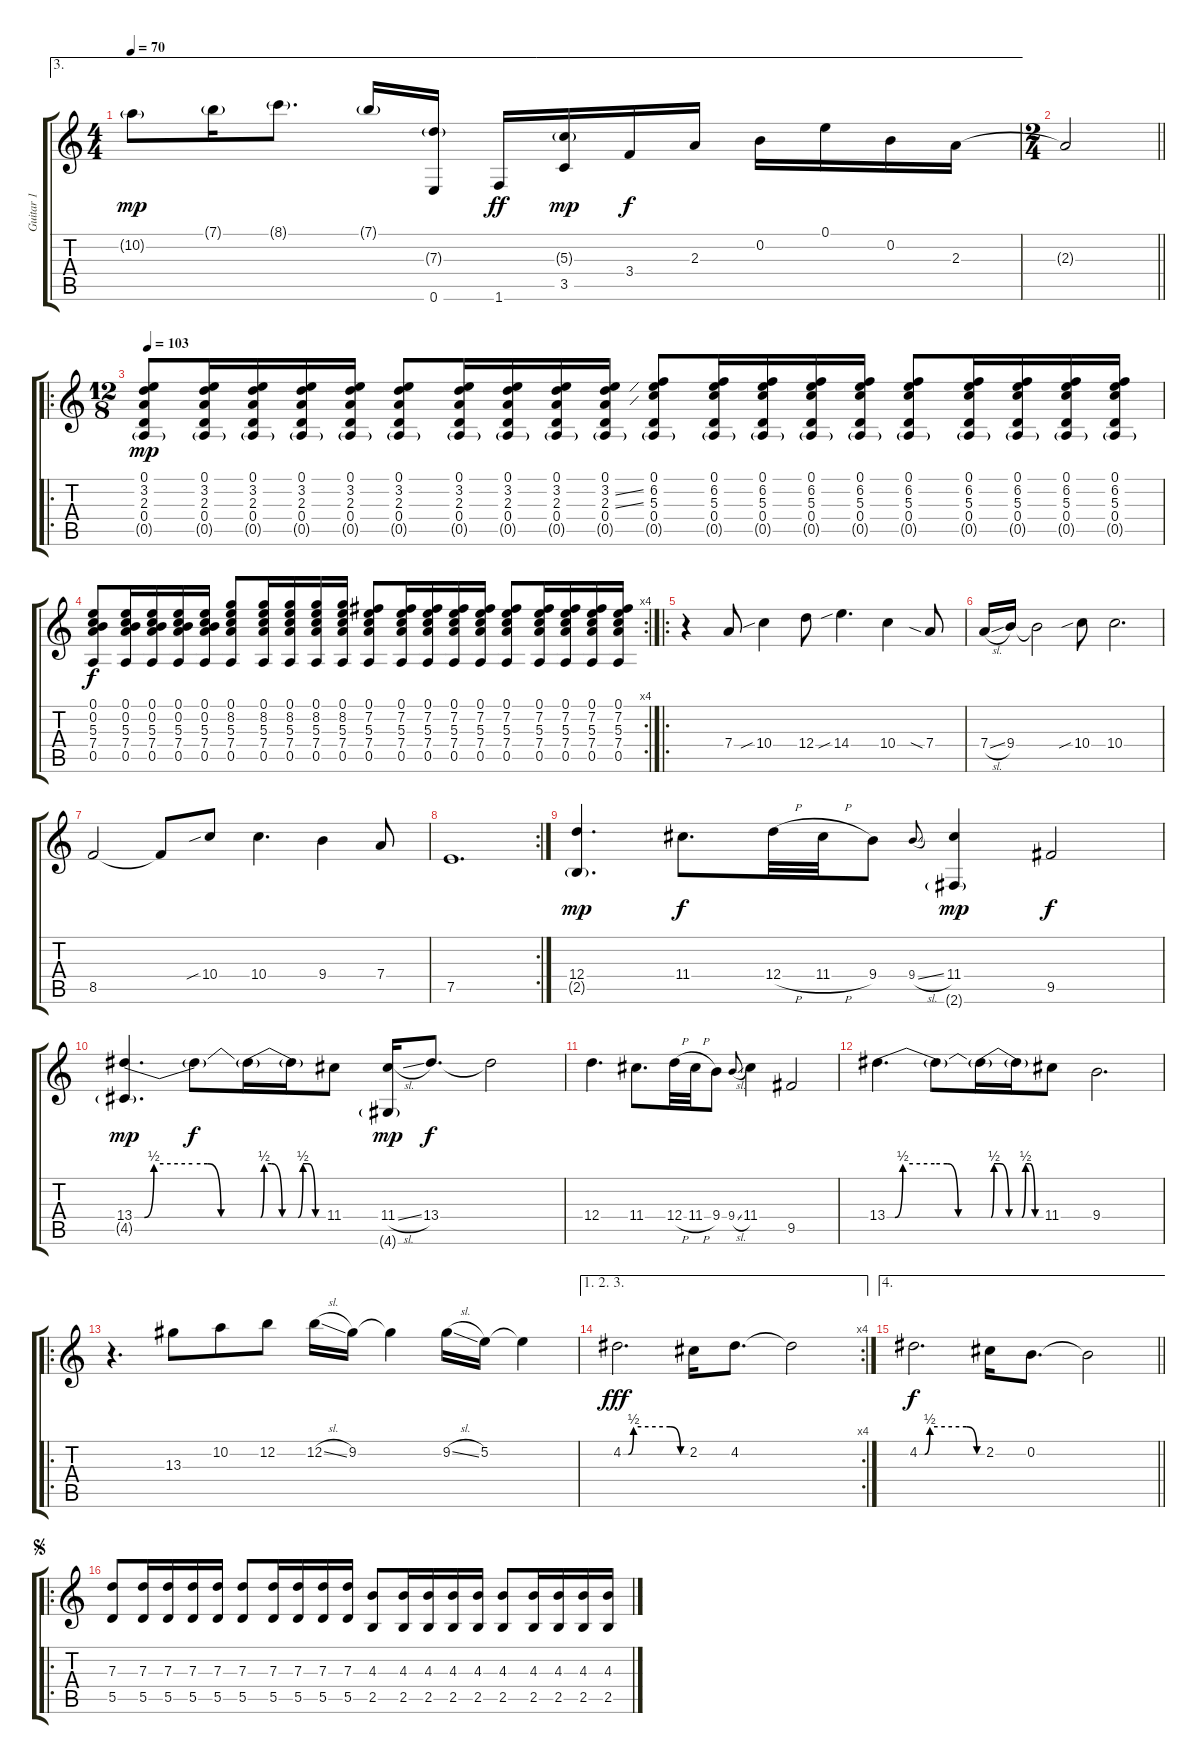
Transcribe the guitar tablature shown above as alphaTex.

\track ("Guitar 1" "Guitar 1") {instrument acousticguitarsteel}
\staff {score tabs}
\tuning (E4 B3 G3 D3 A2 E2) {hide}
\ae 3
\ts (4 4)
\tempo 70
\clef g2
\ks c
10.2{g}.8{dy mp} 7.1{g}.16 8.1{g}.8{d} 7.1{g}.16 (7.3{g} 0.6).16 1.6.16{dy ff} (5.3{g} 3.5).16{dy mp} 3.4.16{dy f} 2.3.16 0.2.16 0.1.16 0.2.16 2.3.16 |
\ts (2 4)
\barLineRight lightlight
2.3{t}.2 |
\ro
\ts (12 8)
\tempo 103
(0.1 3.2 2.3 0.4 0.5{g}).8{dy mp instrument distortionguitar} (0.1 3.2 2.3 0.4 0.5{g}).16 (0.1 3.2 2.3 0.4 0.5{g}).16 (0.1 3.2 2.3 0.4 0.5{g}).16 (0.1 3.2 2.3 0.4 0.5{g}).16 (0.1 3.2 2.3 0.4 0.5{g}).8 (0.1 3.2 2.3 0.4 0.5{g}).16 (0.1 3.2 2.3 0.4 0.5{g}).16 (0.1 3.2 2.3 0.4 0.5{g}).16 (0.1 3.2{ss} 2.3{ss} 0.4 0.5{g}).16 (0.1 6.2 5.3 0.4 0.5{g}).8 (0.1 6.2 5.3 0.4 0.5{g}).16 (0.1 6.2 5.3 0.4 0.5{g}).16 (0.1 6.2 5.3 0.4 0.5{g}).16 (0.1 6.2 5.3 0.4 0.5{g}).16 (0.1 6.2 5.3 0.4 0.5{g}).8 (0.1 6.2 5.3 0.4 0.5{g}).16 (0.1 6.2 5.3 0.4 0.5{g}).16 (0.1 6.2 5.3 0.4 0.5{g}).16 (0.1 6.2 5.3 0.4 0.5{g}).16 |
\rc 4
(0.1 0.2 5.3 7.4 0.5).8{dy f} (0.1 0.2 5.3 7.4 0.5).16 (0.1 0.2 5.3 7.4 0.5).16 (0.1 0.2 5.3 7.4 0.5).16 (0.1 0.2 5.3 7.4 0.5).16 (0.1 8.2 5.3 7.4 0.5).8 (0.1 8.2 5.3 7.4 0.5).16 (0.1 8.2 5.3 7.4 0.5).16 (0.1 8.2 5.3 7.4 0.5).16 (0.1 8.2 5.3 7.4 0.5).16 (0.1 7.2 5.3 7.4 0.5).8 (0.1 7.2 5.3 7.4 0.5).16 (0.1 7.2 5.3 7.4 0.5).16 (0.1 7.2 5.3 7.4 0.5).16 (0.1 7.2 5.3 7.4 0.5).16 (0.1 7.2 5.3 7.4 0.5).8 (0.1 7.2 5.3 7.4 0.5).16 (0.1 7.2 5.3 7.4 0.5).16 (0.1 7.2 5.3 7.4 0.5).16 (0.1 7.2 5.3 7.4 0.5).16 |
\ro
r.4{volume 16} 7.4.8 10.4{sib}.4 12.4.8 14.4{sib}.4{d} 10.4.4 7.4{sia}.8 |
7.4{sl}.16 9.4.16 9.4{t}.2 10.4{sib}.8 10.4.2{d} |
8.5.2 8.5{t}.8 10.4{sib}.8 10.4.4{d} 9.4.4 7.4.8 |
\rc 2
7.5.1{d} |
(12.4 2.5{g}).4{d dy mp} 11.4.8{d dy f} 12.4{h}.32 11.4{h}.32 9.4.8 9.4{sl}.8{gr onbeat} (11.4 2.6{g}).4{dy mp} 9.5.2{dy f} |
(13.4{be (custom 0 0 5 0 10 2 30 2 38 2 45 0 60 0)} 4.5{g}).4{d dy mp} 13.4{t}.8{dy f} 13.4{be (custom 0 0 15 0 20 2 30 2 45 0 60 0) t}.16 13.4{be (custom 0 0 10 0 20 2 30 2 45 0 60 0) t}.16 11.4.8 (11.4{sl} 4.6{g}).16{dy mp} 13.4.8{d dy f} 13.4{t}.2 |
12.4.4{d} 11.4.8{d} 12.4{h}.32 11.4{h}.32 9.4.8 9.4{sl}.8{gr onbeat} 11.4.4 9.5.2 |
13.4{be (custom 0 0 5 0 10 2 30 2 38 2 45 0 60 0)}.4{d} 13.4{t}.8 13.4{be (custom 0 0 15 0 20 2 30 2 45 0 60 0) t}.16 13.4{be (custom 0 0 10 0 20 2 30 2 45 0 60 0) t}.16 11.4.8 9.4.2{d} |
\ro
r.4{d} 13.3.8 10.2.8 12.2.8 12.2{sl}.16 9.2.16 9.2{t}.4 9.2{sl}.16 5.2.16 5.2{t}.4 |
\ae (1 2 3)
\rc 4
4.2{be (custom 0 0 5 0 10 2 45 2 55 0 60 0)}.2{d dy fff} 2.2.16 4.2.8{d} 4.2{t}.2 |
\ae 4
\barLineRight lightlight
4.2{be (custom 0 0 5 0 10 2 45 2 55 0 60 0)}.2{d dy f} 2.2.16 0.2.8{d} 0.2{t}.2 |
\ro
\jump segno
(7.3 5.5).8 (7.3 5.5).16 (7.3 5.5).16 (7.3 5.5).16 (7.3 5.5).16 (7.3 5.5).8 (7.3 5.5).16 (7.3 5.5).16 (7.3 5.5).16 (7.3 5.5).16 (4.3 2.5).8 (4.3 2.5).16 (4.3 2.5).16 (4.3 2.5).16 (4.3 2.5).16 (4.3 2.5).8 (4.3 2.5).16 (4.3 2.5).16 (4.3 2.5).16 (4.3 2.5).16
